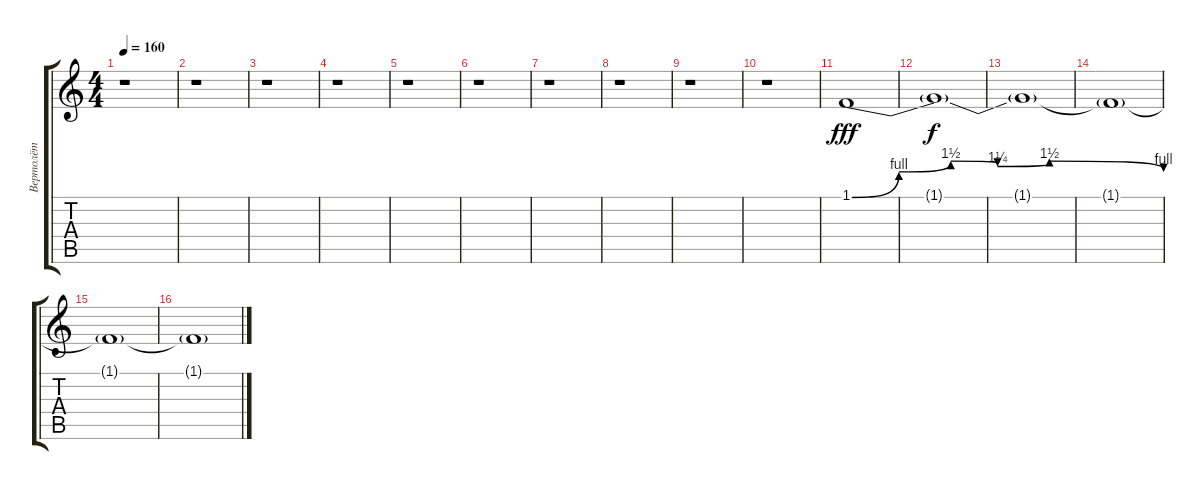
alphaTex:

\track ("Вертолёт" "Вертолёт") {instrument helicopter}
\staff {score tabs}
\tuning (E4 B3 G3 D3 A2 E2) {hide}
\ts (4 4)
\tempo 160
\clef g2
\ks c
r.1{dy f} |
r.1 |
r.1 |
r.1 |
r.1 |
r.1 |
r.1 |
r.1 |
r.1 |
r.1 |
1.1{be (custom 0 0 9 4 19 6 28 5 38 6 60 4)}.1{dy fff volume 12} |
1.1{t}.1{dy f} |
1.1{t}.1 |
1.1{t}.1 |
1.1{t}.1 |
1.1{t}.1
